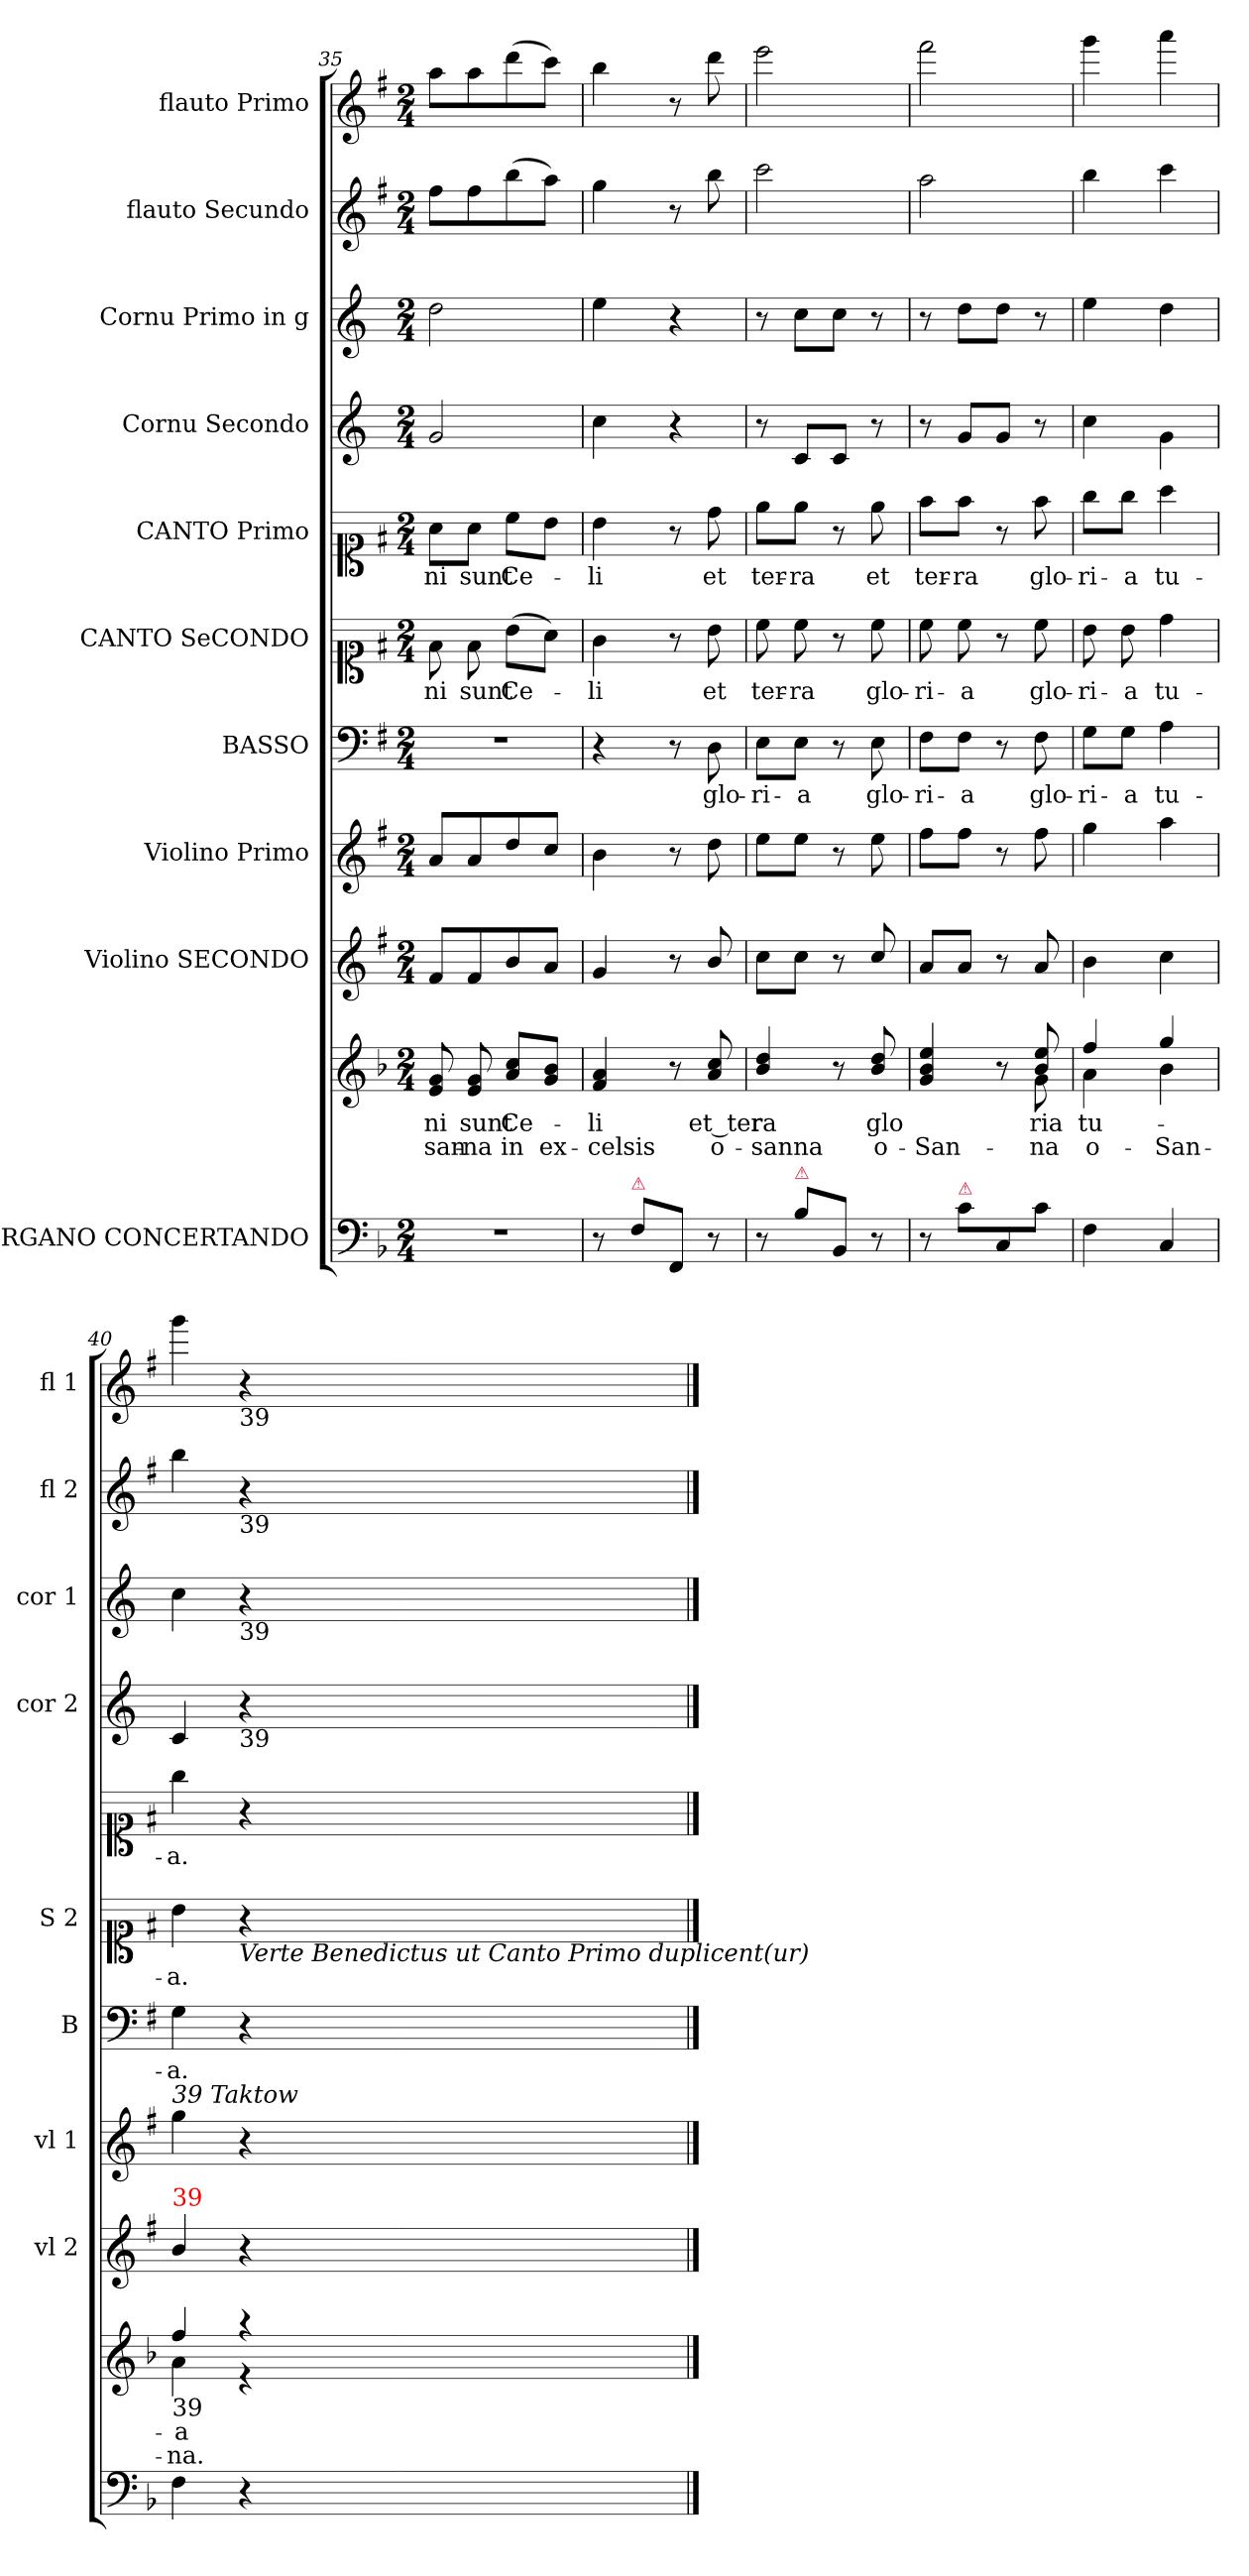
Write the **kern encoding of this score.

**kern	**kern	**text	**text	**kern	**kern	**kern	**text	**kern	**text	**kern	**text	**kern	**kern	**kern	**kern
*part10	*part10	*part10	*part10	*part9	*part8	*part7	*part7	*part6	*part6	*part5	*part5	*part4	*part3	*part2	*part1
*staff11	*staff10	*staff10	*staff10	*staff9	*staff8	*staff7	*staff7	*staff6	*staff6	*staff5	*staff5	*staff4	*staff3	*staff2	*staff1
*I"ORGANO CONCERTANDO	*	*	*	*I"Violino SECONDO	*I"Violino Primo	*I"BASSO	*	*I"CANTO SeCONDO	*	*I"CANTO Primo	*	*I"Cornu Secondo	*I"Cornu Primo in g	*I"flauto Secundo	*I"flauto Primo
*	*	*	*	*I'vl 2	*I'vl 1	*I'B	*	*I'S 2	*	*	*	*I'cor 2	*I'cor 1	*I'fl 2	*I'fl 1
*clefF4	*clefG2	*	*	*clefG2	*clefG2	*clefF4	*	*clefC1	*	*clefC1	*	*clefG2	*clefG2	*clefG2	*clefG2
*ITrd-1c-2	*ITrd-1c-2	*	*	*	*	*	*	*	*	*	*	*ITrd3c5	*ITrd3c5	*	*
*k[f#]	*k[f#]	*	*	*k[f#]	*k[f#]	*k[f#]	*	*k[f#]	*	*k[f#]	*	*k[f#]	*k[f#]	*k[f#]	*k[f#]
*G:	*G:	*	*	*G:	*G:	*G:	*	*G:	*	*G:	*	*G:	*G:	*G:	*G:
*M2/4	*M2/4	*	*	*M2/4	*M2/4	*M2/4	*	*M2/4	*	*M2/4	*	*M2/4	*M2/4	*M2/4	*M2/4
=35	=35	=35	=35	=35	=35	=35	=35	=35	=35	=35	=35	=35	=35	=35	=35
2r	8f#/ 8a/	-ni	-san-	8f#/L	8a/L	2r	.	8f#\	-ni	8a\L	-ni	2d/	2a\	8ff#\L	8aa\L
.	8f#/ 8a/	sunt	-na	8f#/	8a/	.	.	8f#\	sunt	8a\J	sunt	.	.	8ff#\	8aa\
.	8b/ 8dd/L	Ce-	in	8b/	8dd/	.	.	(8b\L	Ce-	8cc\L	Ce-	.	.	(8bb\	(8ddd\
.	8a/ 8cc/J	.	ex-	8a/J	8cc/J	.	.	8a\J)	.	8b\J	.	.	.	8aa\J)	8ccc\J)
=36	=36	=36	=36	=36	=36	=36	=36	=36	=36	=36	=36	=36	=36	=36	=36
8r	4g/ 4b/	-li	-celsis	4g/	4b\	4r	.	4g\	-li	4b\	-li	4g\	4b\	4gg\	4bb\
!LO:TX:a:color=crimson:t=⚠	!	!	!	!	!	!	!	!	!	!	!	!	!	!	!
8G\L	.	.	.	.	.	.	.	.	.	.	.	.	.	.	.
8GG/J	8r	.	.	8r	8r	8r	.	8r	.	8r	.	4r	4r	8r	8r
8r	8b/ 8dd/	et_ter-	o-	8b/	8dd\	8D\	glo-	8b\	et	8dd\	et	.	.	8bb\	8ddd\
=37	=37	=37	=37	=37	=37	=37	=37	=37	=37	=37	=37	=37	=37	=37	=37
8r	4cc/ 4ee/	-ra	-sanna	8cc\L	8ee\L	8E\L	-ri-	8cc\	ter-	8ee\L	ter-	8r	8r	2ccc\	2eee\
!LO:TX:a:color=crimson:t=⚠	!	!	!	!	!	!	!	!	!	!	!	!	!	!	!
8c\L	.	.	.	8cc\J	8ee\J	8E\J	-a	8cc\	-ra	8ee\J	-ra	8G/L	8g\L	.	.
8C/J	8r	.	.	8r	8r	8r	.	8r	.	8r	.	8G/J	8g\J	.	.
8r	8cc/ 8ee/	glo	o-	8cc/	8ee\	8E\	glo-	8cc\	glo-	8ee\	et	8r	8r	.	.
=38	=38	=38	=38	=38	=38	=38	=38	=38	=38	=38	=38	=38	=38	=38	=38
*	*^	*	*	*	*	*	*	*	*	*	*	*	*	*	*
8r	4a/ 4cc/ 4ff#/	4ryy	.	-San-	8a/L	8ff#\L	8F#\L	-ri-	8cc\	-ri-	8ff#\L	ter-	8r	8r	2aa\	2fff#\
!LO:TX:a:color=crimson:t=⚠	!	!	!	!	!	!	!	!	!	!	!	!	!	!	!	!
8d\L	.	.	.	.	8a/J	8ff#\J	8F#\J	-a	8cc\	-a	8ff#\J	-ra	8d/L	8a\L	.	.
8D/	8r	8ryy	.	.	8r	8r	8r	.	8r	.	8r	.	8d/J	8a\J	.	.
8d\J	8cc/ 8ff#/	8a\	-ria	-na	8a/	8ff#\	8F#\	glo-	8cc\	glo-	8ff#\	glo-	8r	8r	.	.
=39	=39	=39	=39	=39	=39	=39	=39	=39	=39	=39	=39	=39	=39	=39	=39	=39
4G\	4gg/	4b\	tu-	o-	4b\	4gg\	8G\L	-ri-	8b\	-ri-	8gg\L	-ri-	4g\	4b\	4bb\	4ggg\
.	.	.	.	.	.	.	8G\J	-a	8b\	-a	8gg\J	-a	.	.	.	.
4D/	4aa/	4cc\	.	-San-	4cc\	4aa\	4A\	tu-	4dd\	tu-	4aa\	tu-	4d\	4a\	4ccc\	4aaa\
=40	=40	=40	=40	=40	=40	=40	=40	=40	=40	=40	=40	=40	=40	=40	=40	=40
!	!	!	!	!	!	!LO:TX:a:i:t=39 Taktow	!	!	!	!	!	!	!	!	!	!
!	!	!	!	!	!LO:TX:a:color=red:t=39	!	!	!	!	!	!	!	!	!	!	!
!	!LO:TX:b:t=39	!	!	!	!	!	!	!	!	!	!	!	!	!	!	!
4G\	4gg/	4b\	-a	-na.	4b/	4gg\	4G\	-a.	4b\	-a.	4gg\	-a.	4G/	4g\	4bb\	4ggg\
!	!	!	!	!	!	!	!	!	!	!	!	!	!	!	!	!LO:TX:b:t=39
!	!	!	!	!	!	!	!	!	!	!	!	!	!	!	!LO:TX:b:t=39	!
!	!	!	!	!	!	!	!	!	!	!	!	!	!	!LO:TX:b:t=39	!	!
!	!	!	!	!	!	!	!	!	!	!	!	!	!LO:TX:b:t=39	!	!	!
!	!	!	!	!	!	!	!	!	!LO:TX:b:i:t=Verte Benedictus ut Canto Primo duplicent(ur)	!	!	!	!	!	!	!
4r	4r	4r	.	.	4r	4r	4r	.	4r	.	4r	.	4r	4r	4r	4r
*	*v	*v	*	*	*	*	*	*	*	*	*	*	*	*	*	*
==	==	==	==	==	==	==	==	==	==	==	==	==	==	==	==
*-	*-	*-	*-	*-	*-	*-	*-	*-	*-	*-	*-	*-	*-	*-	*-
